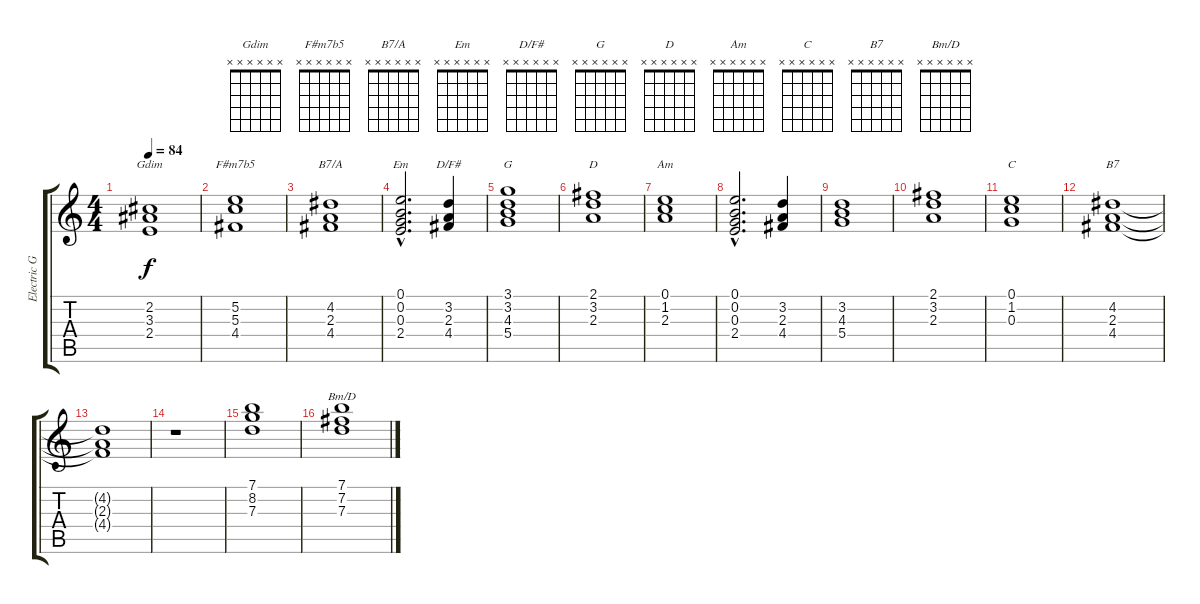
\track ("Electric Guitar" "Electric G") {instrument electricguitarjazz}
\staff {score tabs}
\tuning (E4 B3 G3 D3 A2 E2) {hide}
\chord ("Gdim" x x x x x x) {firstfret 0}
\chord ("F#m7b5" x x x x x x) {firstfret 0}
\chord ("B7/A" x x x x x x) {firstfret 0}
\chord ("Em" x x x x x x) {firstfret 0}
\chord ("D/F#" x x x x x x) {firstfret 0}
\chord ("G" x x x x x x) {firstfret 0}
\chord ("D" x x x x x x) {firstfret 0}
\chord ("Am" x x x x x x) {firstfret 0}
\chord ("C" x x x x x x) {firstfret 0}
\chord ("B7" x x x x x x) {firstfret 0}
\chord ("Bm/D" x x x x x x) {firstfret 0}
\ts (4 4)
\tempo 84
\clef g2
\ks c
(2.2 3.3 2.4).1{ch "Gdim" dy f} |
(5.2 5.3 4.4).1{ch "F#m7b5"} |
(4.2 2.3 4.4).1{ch "B7/A"} |
(0.1{hac} 0.2{hac} 0.3{hac} 2.4{hac}).2{d ch "Em"} (3.2 2.3 4.4).4{ch "D/F#"} |
(3.1 3.2 4.3 5.4).1{ch "G"} |
(2.1 3.2 2.3).1{ch "D"} |
(0.1 1.2 2.3).1{ch "Am"} |
(0.1{hac} 0.2{hac} 0.3{hac} 2.4{hac}).2{d} (3.2 2.3 4.4).4 |
(3.2 4.3 5.4).1 |
(2.1 3.2 2.3).1 |
(0.1 1.2 0.3).1{ch "C"} |
(4.2 2.3 4.4).1{ch "B7"} |
(4.2{t} 2.3{t} 4.4{t}).1 |
r.1 |
(7.1 8.2 7.3).1 |
(7.1 7.2 7.3).1{ch "Bm/D"}
